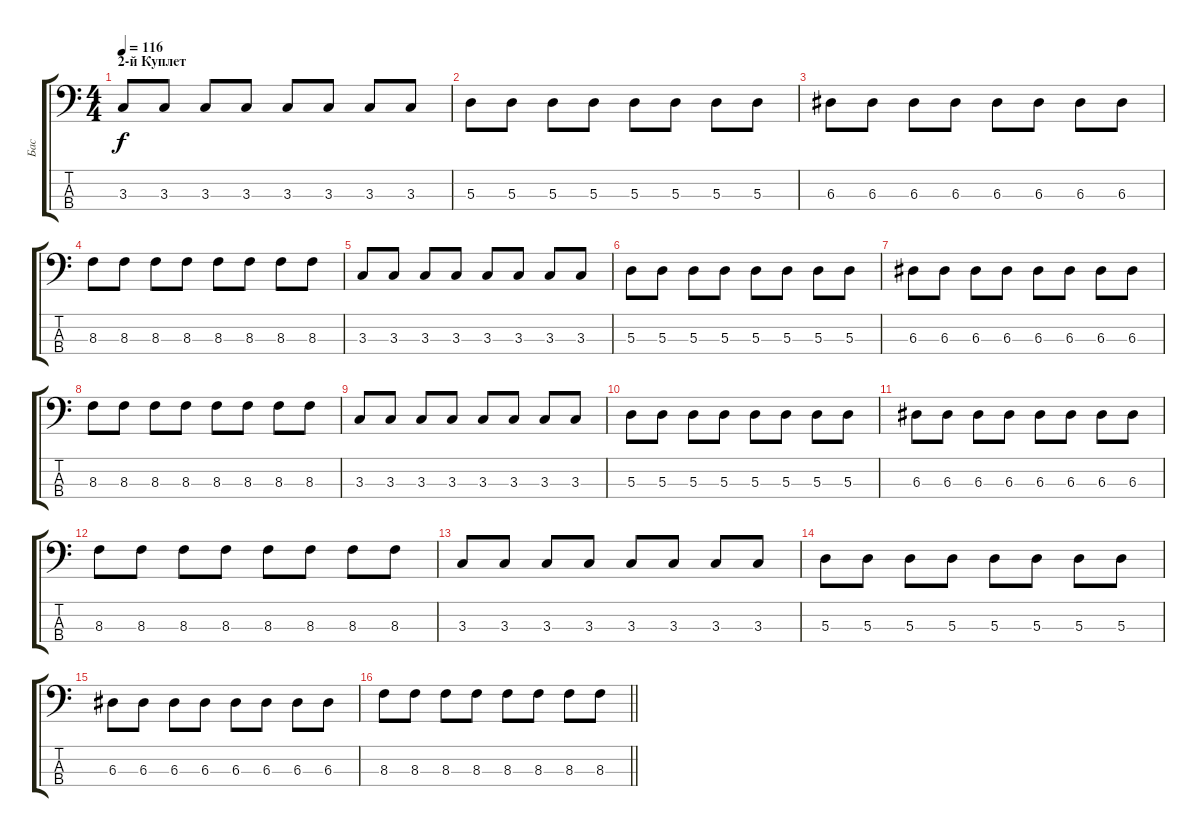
\track ("Бас" "Бас") {instrument electricbassfinger}
\staff {score tabs}
\tuning (G2 D2 A1 E1) {hide}
\ts (4 4)
\section ("" "2-й Куплет")
\tempo 116
\clef f4
\ks c
3.3.8{dy f} 3.3.8 3.3.8 3.3.8 3.3.8 3.3.8 3.3.8 3.3.8 |
5.3.8 5.3.8 5.3.8 5.3.8 5.3.8 5.3.8 5.3.8 5.3.8 |
6.3.8 6.3.8 6.3.8 6.3.8 6.3.8 6.3.8 6.3.8 6.3.8 |
8.3.8 8.3.8 8.3.8 8.3.8 8.3.8 8.3.8 8.3.8 8.3.8 |
3.3.8 3.3.8 3.3.8 3.3.8 3.3.8 3.3.8 3.3.8 3.3.8 |
5.3.8 5.3.8 5.3.8 5.3.8 5.3.8 5.3.8 5.3.8 5.3.8 |
6.3.8 6.3.8 6.3.8 6.3.8 6.3.8 6.3.8 6.3.8 6.3.8 |
8.3.8 8.3.8 8.3.8 8.3.8 8.3.8 8.3.8 8.3.8 8.3.8 |
3.3.8 3.3.8 3.3.8 3.3.8 3.3.8 3.3.8 3.3.8 3.3.8 |
5.3.8 5.3.8 5.3.8 5.3.8 5.3.8 5.3.8 5.3.8 5.3.8 |
6.3.8 6.3.8 6.3.8 6.3.8 6.3.8 6.3.8 6.3.8 6.3.8 |
8.3.8 8.3.8 8.3.8 8.3.8 8.3.8 8.3.8 8.3.8 8.3.8 |
3.3.8 3.3.8 3.3.8 3.3.8 3.3.8 3.3.8 3.3.8 3.3.8 |
5.3.8 5.3.8 5.3.8 5.3.8 5.3.8 5.3.8 5.3.8 5.3.8 |
6.3.8 6.3.8 6.3.8 6.3.8 6.3.8 6.3.8 6.3.8 6.3.8 |
\barLineRight lightlight
8.3.8 8.3.8 8.3.8 8.3.8 8.3.8 8.3.8 8.3.8 8.3.8
